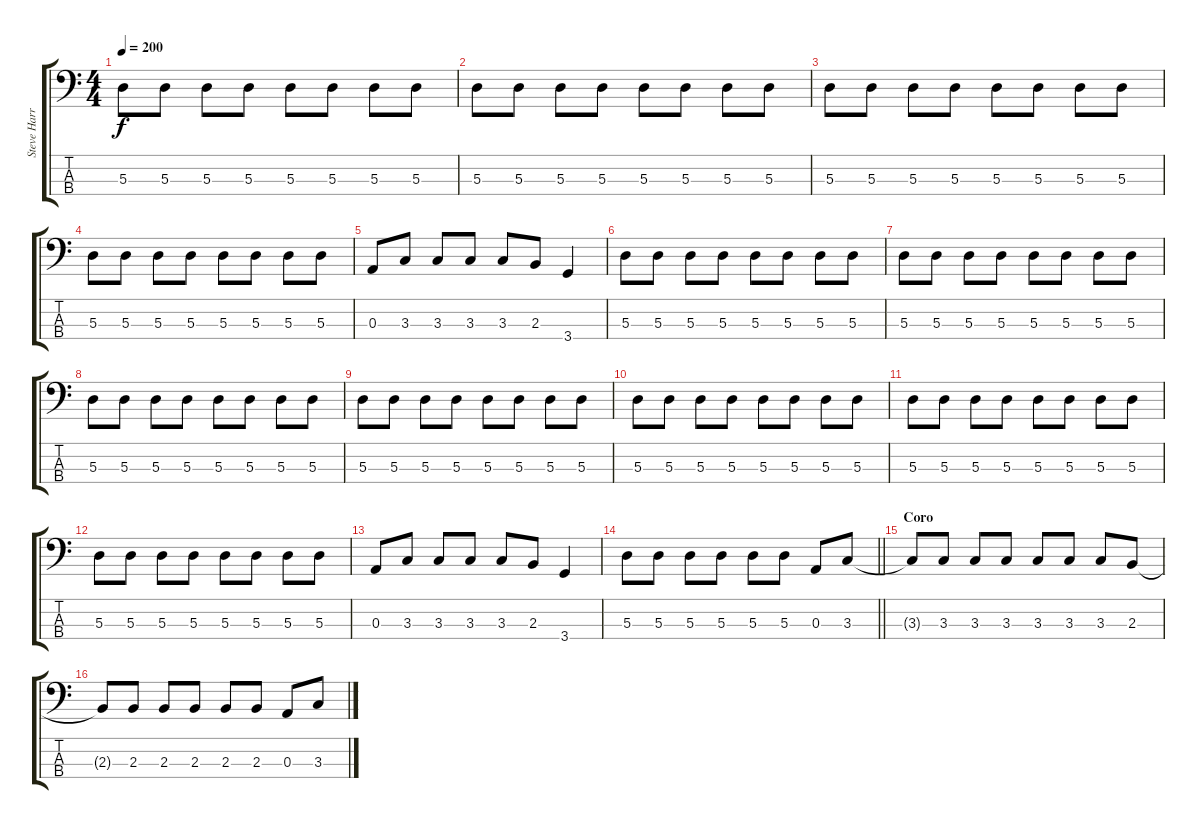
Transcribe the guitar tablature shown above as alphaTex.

\track ("Steve Harris" "Steve Harr") {instrument electricbassfinger}
\staff {score tabs}
\tuning (G2 D2 A1 E1) {hide}
\ts (4 4)
\tempo 200
\clef f4
\ks c
5.3.8{dy f} 5.3.8 5.3.8 5.3.8 5.3.8 5.3.8 5.3.8 5.3.8 |
5.3.8 5.3.8 5.3.8 5.3.8 5.3.8 5.3.8 5.3.8 5.3.8 |
5.3.8 5.3.8 5.3.8 5.3.8 5.3.8 5.3.8 5.3.8 5.3.8 |
5.3.8 5.3.8 5.3.8 5.3.8 5.3.8 5.3.8 5.3.8 5.3.8 |
0.3.8 3.3.8 3.3.8 3.3.8 3.3.8 2.3.8 3.4.4 |
5.3.8 5.3.8 5.3.8 5.3.8 5.3.8 5.3.8 5.3.8 5.3.8 |
5.3.8 5.3.8 5.3.8 5.3.8 5.3.8 5.3.8 5.3.8 5.3.8 |
5.3.8 5.3.8 5.3.8 5.3.8 5.3.8 5.3.8 5.3.8 5.3.8 |
5.3.8 5.3.8 5.3.8 5.3.8 5.3.8 5.3.8 5.3.8 5.3.8 |
5.3.8 5.3.8 5.3.8 5.3.8 5.3.8 5.3.8 5.3.8 5.3.8 |
5.3.8 5.3.8 5.3.8 5.3.8 5.3.8 5.3.8 5.3.8 5.3.8 |
5.3.8 5.3.8 5.3.8 5.3.8 5.3.8 5.3.8 5.3.8 5.3.8 |
0.3.8 3.3.8 3.3.8 3.3.8 3.3.8 2.3.8 3.4.4 |
\barLineRight lightlight
5.3.8 5.3.8 5.3.8 5.3.8 5.3.8 5.3.8 0.3.8 3.3.8 |
\section ("" "Coro")
3.3{t}.8 3.3.8 3.3.8 3.3.8 3.3.8 3.3.8 3.3.8 2.3.8 |
2.3{t}.8 2.3.8 2.3.8 2.3.8 2.3.8 2.3.8 0.3.8 3.3.8
